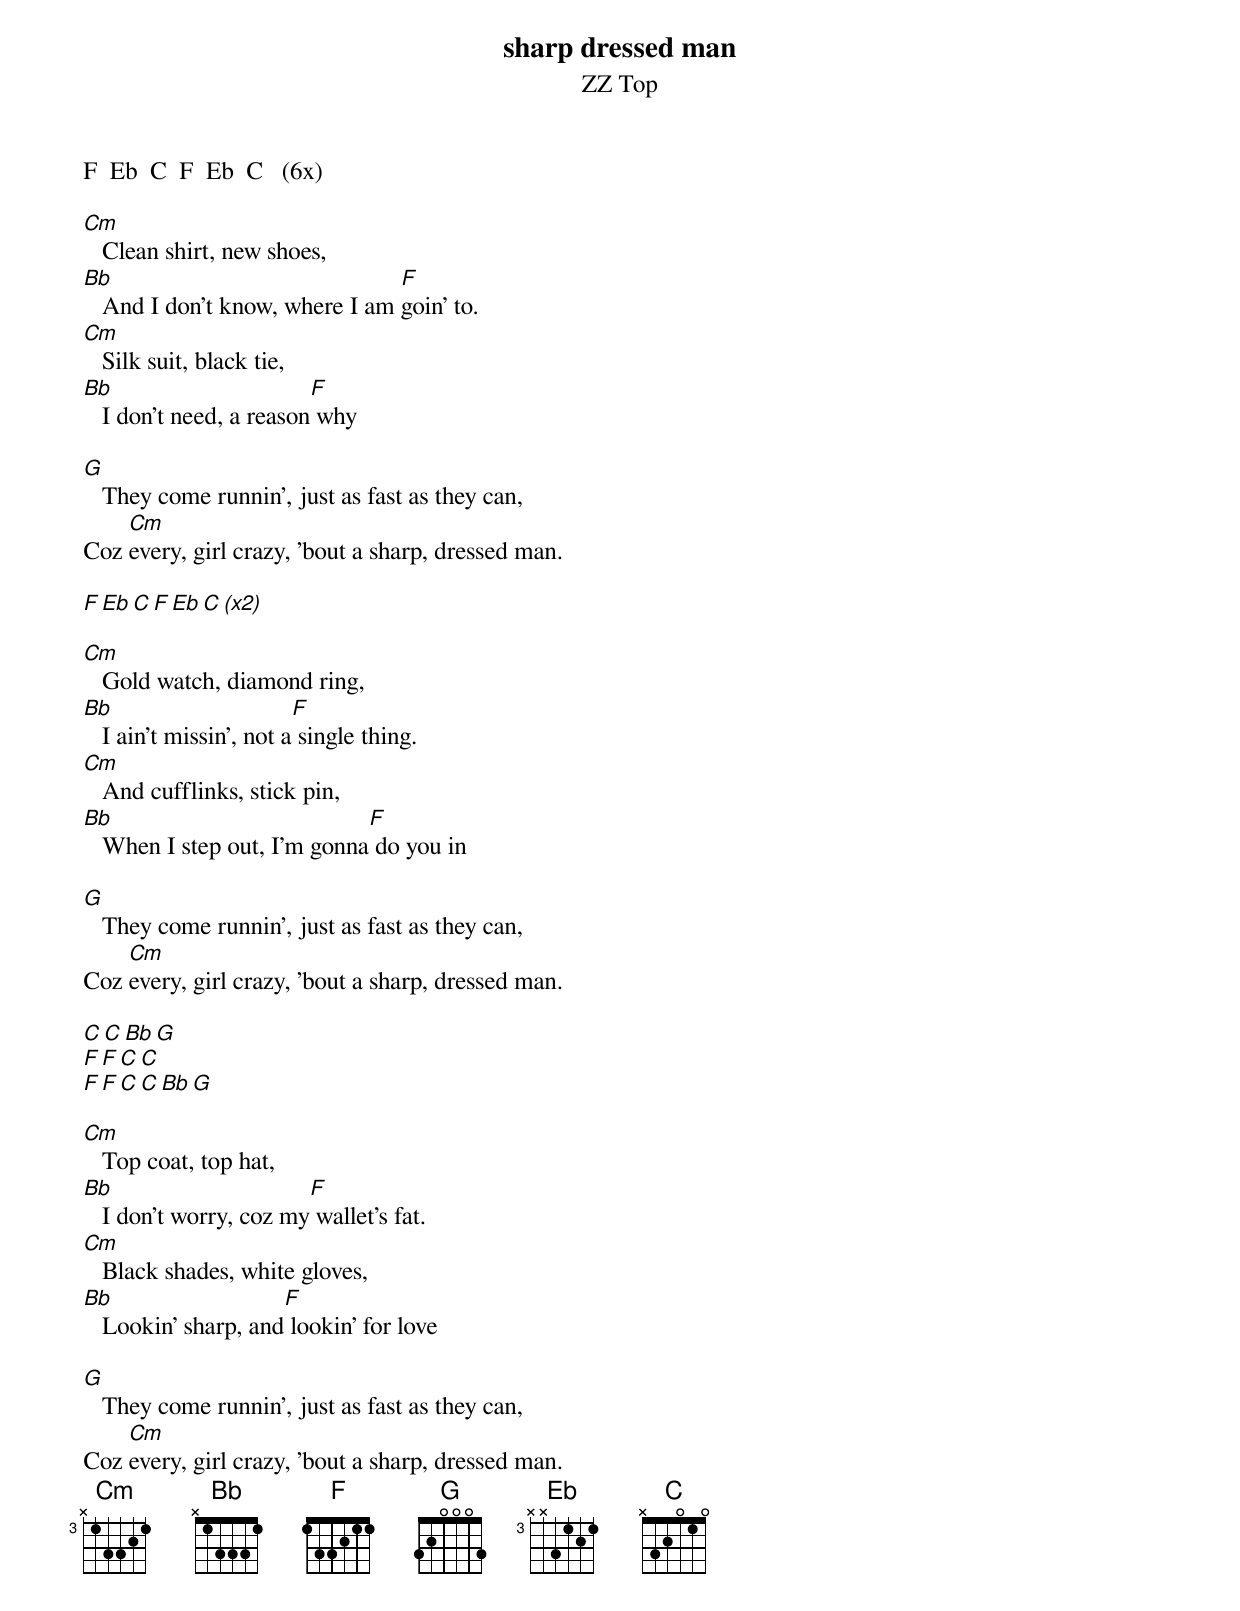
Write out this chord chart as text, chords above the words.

sharp dressed man
ZZ Top

F  Eb  C  F  Eb  C   (6x)

Cm
   Clean shirt, new shoes,
Bb                              F
   And I don't know, where I am goin' to.
Cm
   Silk suit, black tie,
Bb                       F
   I don't need, a reason why

G
   They come runnin', just as fast as they can,
    Cm
Coz every, girl crazy, 'bout a sharp, dressed man.

F  Eb  C  F  Eb  C   (x2)

Cm
   Gold watch, diamond ring,
Bb                       F
   I ain't missin', not a single thing.
Cm
   And cufflinks, stick pin,
Bb                           F
   When I step out, I'm gonna do you in

G
   They come runnin', just as fast as they can,
    Cm
Coz every, girl crazy, 'bout a sharp, dressed man.

C    C    Bb   G
F    F    C    C
F    F    C    C  Bb   G

Cm
   Top coat, top hat,
Bb                      F
   I don't worry, coz my wallet's fat.
Cm
   Black shades, white gloves,
Bb                   F
   Lookin' sharp, and lookin' for love

G
   They come runnin', just as fast as they can,
    Cm
Coz every, girl crazy, 'bout a sharp, dressed man.
